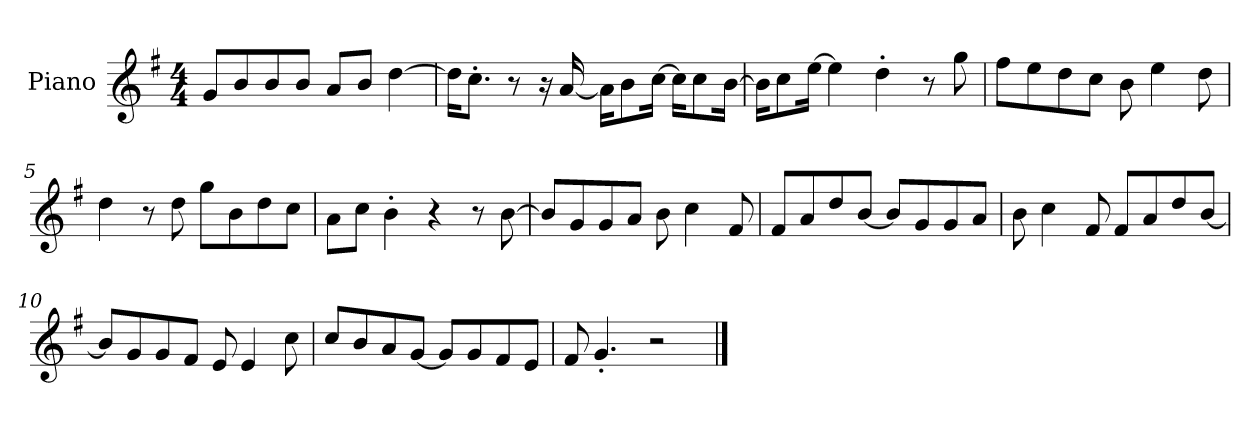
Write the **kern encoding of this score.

**kern
*part1
*staff1
*I"Piano
*I'P-no
*clefG2
*k[f#]
*M4/4
*MM90
=1
8g/L
8b/
8b/
8b/J
8a/L
8b/J
[4dd\
=2
16dd\KL]
8.cc'\J
8r
16r
[16a/
16a\KL]
8b\
[16cc\Jk
16cc\KL]
8cc\
[16b\Jk
=3
16b\KL]
8cc\
[16ee\Jk
4ee\]
4dd'\
8r
8gg\
=4
8ff#\L
8ee\
8dd\
8cc\J
8b\
4ee\
8dd\
!!LO:LB:g=z
=5
4dd\
8r
8dd\
8gg\L
8b\
8dd\
8cc\J
=6
8a\L
8cc\J
4b'\
4r
8r
[8b\
=7
8b/L]
8g/
8g/
8a/J
8b\
4cc\
8f#/
=8
8f#/L
8a/
8dd/
[8b/J
8b/L]
8g/
8g/
8a/J
=9
8b\
4cc\
8f#/
8f#/L
8a/
8dd/
[8b/J
!!LO:LB:g=z
=10
8b/L]
8g/
8g/
8f#/J
8e/
4e/
8cc\
=11
8cc/L
8b/
8a/
[8g/J
8g/L]
8g/
8f#/
8e/J
=12
8f#/
4.g'/
2r
==
*-
